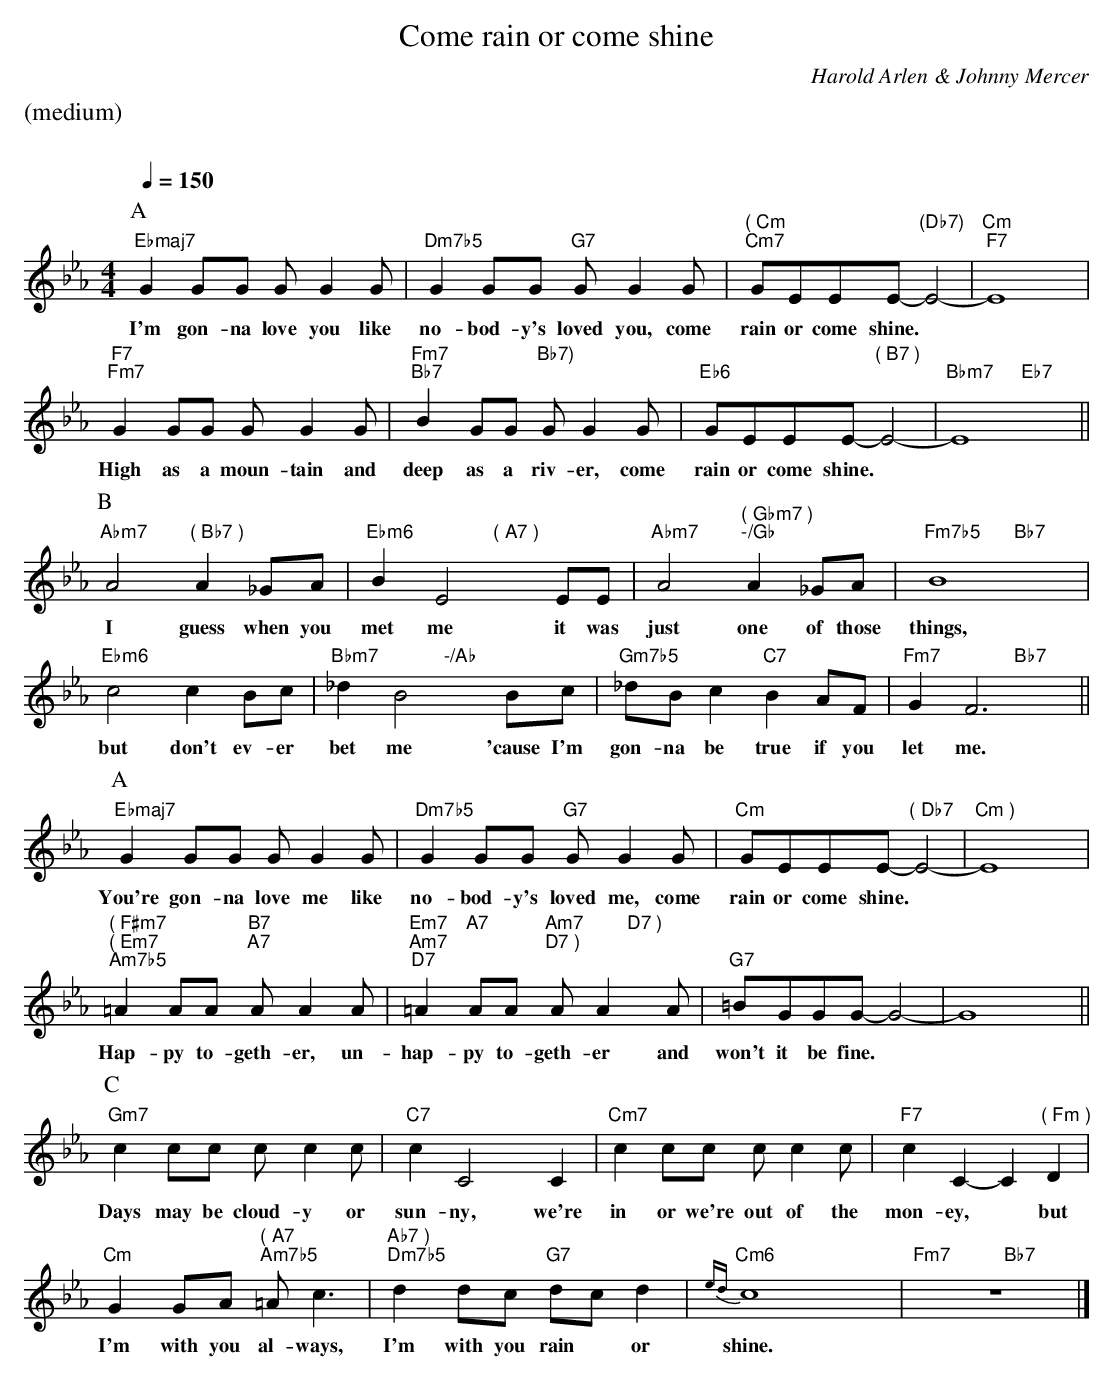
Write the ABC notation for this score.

X:1
T:Come rain or come shine
M:4/4
L:1/8
C:Harold Arlen & Johnny Mercer
Q:1/4=150
%%staves (chords melody)
K:Eb
%%text (medium)
%%vskip 20
P:A
V:chords
"Ebmaj7"x4 x4 | "Dm7b5"x4 "G7"x4 | "( Cm""Cm7"x4 "(Db7)"" "x4 | "Cm""F7"x4 x4 |
"F7""Fm7"x4 x4 | "Fm7""Bb7"x4 "Bb7)"" "x4 | "Eb6"x4 "( B7 )"" "x4 | "Bbm7"x4 "Eb7"x4 ||
V:melody
G2GG GG2G|G2GG GG2G|GEEE-E4-|E8|
w:I'm gon-na love you like no-bod-y's loved you, come rain or come shine. **
G2GG GG2G|B2GG GG2G|GEEE-E4-|E8||
w:High as a moun-tain and deep as a riv-er, come rain or come shine.**
P:B
V:chords
"Abm7"x4 "( Bb7 )"x4 | "Ebm6"x4 "( A7 )"x4 | "Abm7"x4 "( Gbm7 )""-/Gb"x4 | "Fm7b5"x4 "Bb7"x4 |
"Ebm6"x4 x4 | "Bbm7"x4 "-/Ab"x4 | "Gm7b5"x4 "C7"x4 | "Fm7"x4 "Bb7"x4 ||
V:melody
A4A2_GA|B2E4EE|A4A2_GA|B8|
w:I guess when you met me  it was just one of those things,
c4c2Bc|_d2B4Bc|_dBc2B2AF|G2F6||
w:but don't ev-er bet me  'cause I'm gon-na be true if you let me.
P:A
V:chords
"Ebmaj7"x4 x4 | "Dm7b5"x4 "G7"x4 | "Cm"x4 "( Db7"x4 | "Cm )"x4 x4 |
"( F#m7""( Em7""Am7b5"x4 "B7""A7"" "x4 |\
 "Em7""Am7""D7"x2 "A7"" "" "x2 "Am7""D7 )"" "x2 "D7 )"" "" "x2 |\
"G7"x4 x4 | x4 x4 ||
V:melody
G2GG GG2G|G2GG GG2G|GEEE-E4-|E8|
w:You're gon-na love me like no-bod-y's loved me, come rain or come shine.**
=A2AA AA2A|=A2AA AA2A|=BGGG-G4-|G8||
w:Hap-py to-geth-er, un-hap-py to-geth-er and won't it be fine.**
P:C
V:chords
"Gm7"x4 x4 | "C7"x4 x4 | "Cm7"x4 x4 | "F7"x4 x2 "( Fm )"x2 |
"Cm"x4 "( A7""Am7b5"x4 | "Ab7 )""Dm7b5"x4 "G7"x4 | "Cm6"x4 x4 | "Fm7"x4 "Bb7"x4 |]
V:melody
c2cc cc2c|c2C4C2|c2cc cc2c|c2C2- C2D2|
w:Days may be cloud-y or sun-ny, we're in or we're out of the mon-ey, * but
G2GA =Ac3|d2dc dcd2|{ed}c8|z8|]
w:I'm with you al-ways, I'm with you rain * or shine.
